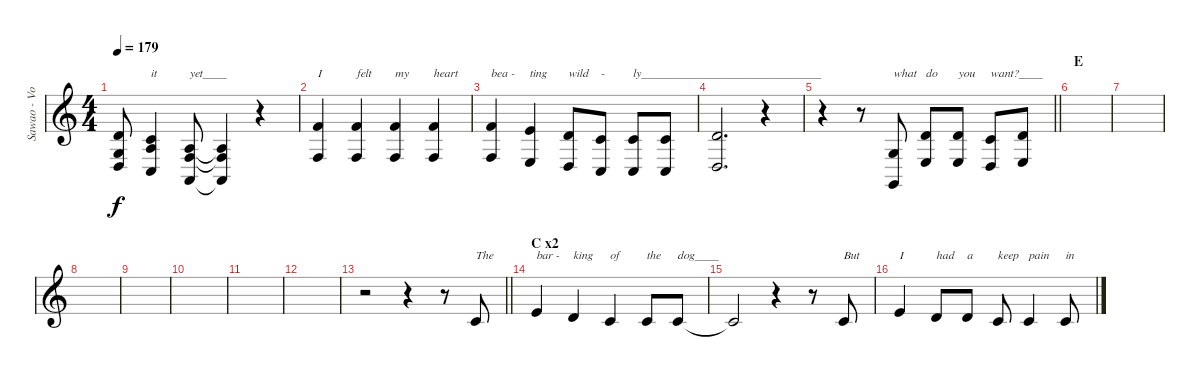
\track ("Sawao - Voc." "Sawao - Vo") {instrument synthbrass1}
\staff {score}
\tuning (E4 B3 G3 D3 A2 E2) {hide}
\ts (4 4)
\tempo 179
\clef g2
\ks c
(3.2{t} 5.4{t} 5.5{t}).8{dy f} (1.2 7.4 3.5).4{txt "it"} (2.3 3.4 0.5).8{txt "yet____"} (2.3{t} 3.4{t} 0.5{t}).4 r.4 |
(1.1 3.4).4{txt "I"} (1.1 3.4).4{txt "felt"} (1.1 3.4).4{txt "my"} (1.1 3.4).4{txt "heart"} |
(1.1 8.5).4{txt "bea - "} (0.1 7.5).4{txt "ting"} (3.2 5.5).8{txt "wild"} (1.2 3.5).8{txt "-"} (1.2 3.5).8{txt "ly______________________________"} (1.2 3.5).8 |
(3.2 5.5).2{d} r.4 |
\barLineRight lightlight
r.4 r.8 (5.4 3.6).8{txt "what"} (3.2 7.5).8{txt "do"} (3.2 7.5).8{txt "you"} (1.2 5.5).8{txt "want?____"} (3.2 7.5).8 |
\section ("" "E")
|
|
|
|
|
|
|
\barLineRight lightlight
r.2 r.4 r.8 1.2.8{txt "The"} |
\section ("" "C x2")
0.1.4{txt "bar - "} 3.2.4{txt "king"} 1.2.4{txt "of"} 1.2.8{txt "the"} 1.2.8{txt "dog____"} |
1.2{t}.2 r.4 r.8 1.2.8{txt "But"} |
0.1.4{txt "I"} 3.2.8{txt "had"} 3.2.8{txt "a"} 1.2.8{txt "keep"} 1.2.4{txt "pain"} 5.3.8{txt "in"}
